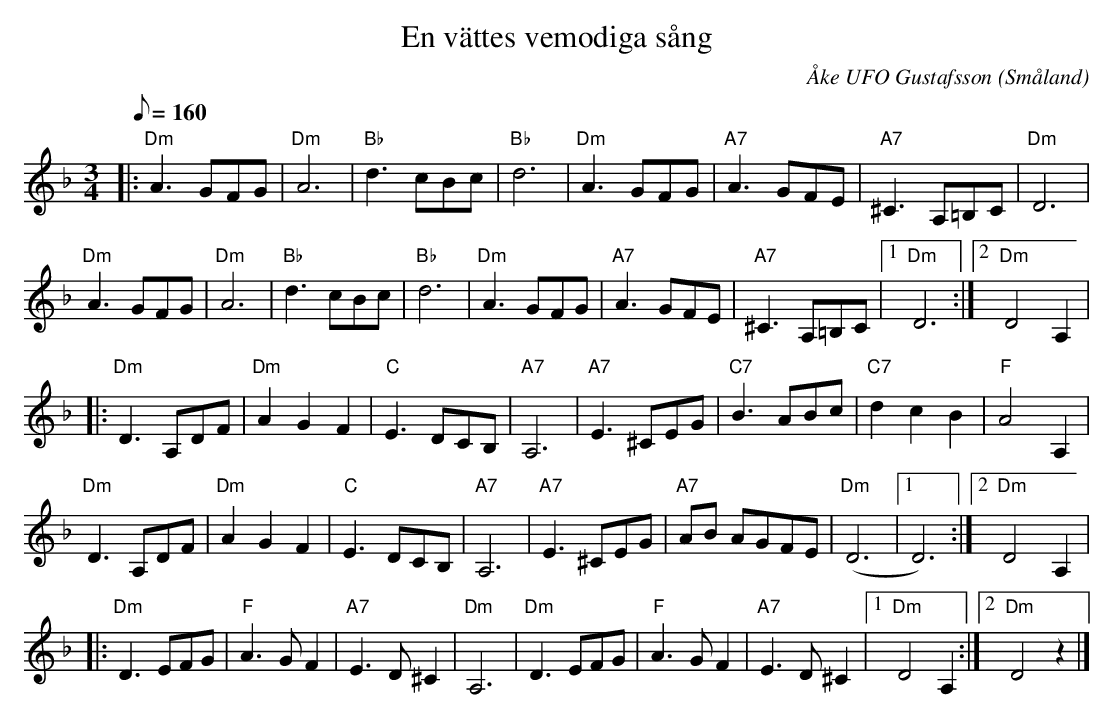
X:1
T:En vättes vemodiga sång
C:Åke UFO Gustafsson
O:Småland
M:3/4
L:1/8
Q:160
K:F
|: "Dm"A3 GFG | "Dm"A6 | "Bb"d3 cBc | "Bb"d6 | "Dm"A3 GFG | "A7"A3 GFE | "A7"^C3 A,=B,C | "Dm"D6 |
   "Dm"A3 GFG | "Dm"A6 | "Bb"d3 cBc | "Bb"d6 | "Dm"A3 GFG | "A7"A3 GFE | "A7"^C3 A,=B,C |1 "Dm"D6 :|2 "Dm"D4 A,2 |
|: "Dm"D3 A,DF | "Dm"A2 G2 F2 | "C"E3 DCB, | "A7"A,6 | "A7"E3 ^CEG | "C7"B3 ABc | "C7"d2 c2 B2 | "F"A4 A,2 |
   "Dm"D3 A,DF | "Dm"A2 G2 F2 | "C"E3 DCB, | "A7"A,6 | "A7"E3 ^CEG | "A7"AB AGFE | ("Dm"D6 |1 D6) :|2 "Dm"D4 A,2 |
|: "Dm"D3 EFG | "F"A3 G F2 | "A7"E3 D ^C2 | "Dm"A,6 | "Dm"D3 EFG | "F"A3 G F2 | "A7"E3 D ^C2 |1 "Dm"D4 A,2 :|2 "Dm"D4 z2 |]
